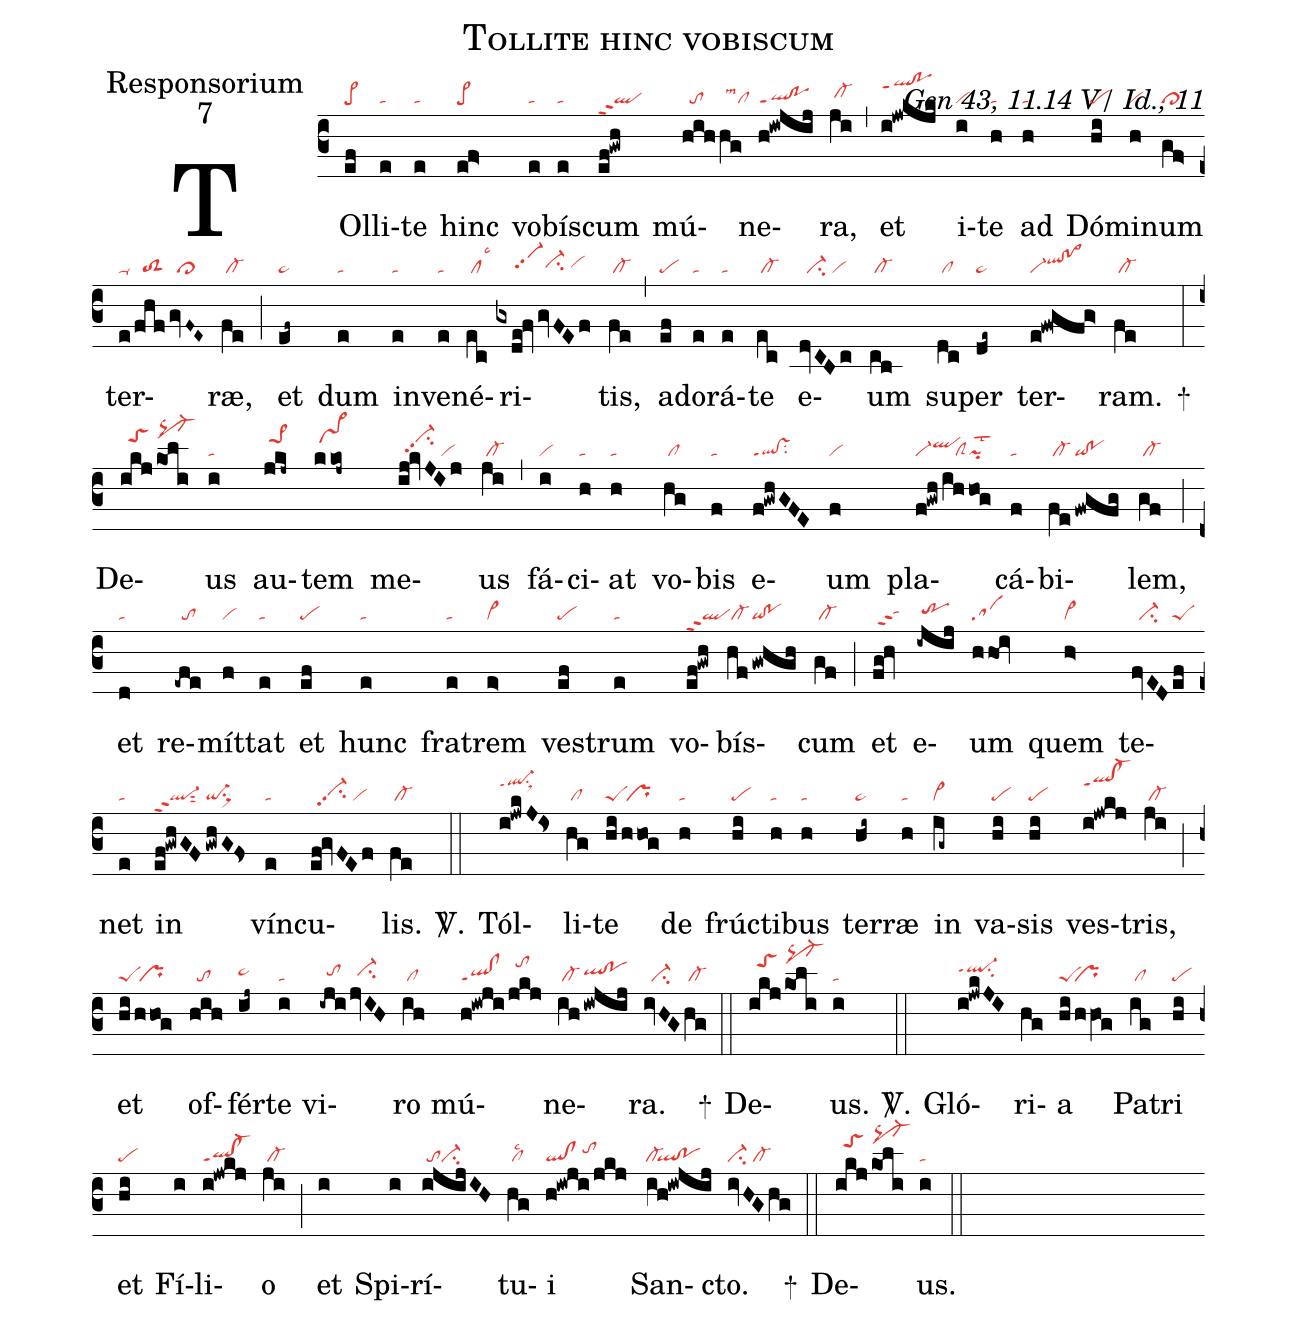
name:Tollite hinc vobiscum;
office-part:Responsorium;
mode:7;
commentary:Gen 43, 11.14 V/ Id., 11;
nabc-lines:1;
%%
(c3)
TOl(ef|pe>)li(e|ta)te(e|ta) hinc(ef>|pe>) vo(e|ta)bís(e|ta)cum(ef!gwh|qlppt2) mú(hih|//to|hg|/cllsm1)ne(h!iwjij|ql!poppt1)ra,(ji|/cl-hh) (,)
et(i!jwkjk|qlhk!pohkppt1) i(i|vi)te(h|ta) ad(h|ta) Dó(hi|pe)mi(h|vi)num(gf>|cl>) ter(e|ta-|/fhf|//toS2|/gvF~E~|//cl>)ræ,(fe|/cl-) (;)
et(ef~|pe~) dum(e|ta) in(e|ta)ve(e|ta)né(ec|/cllsc3)ri(gxde!fv|/////vi-hhpp2|/gvFEf|//vi-hhsu2/vihh)tis,(fe|/cl-) (,)
ad(ef|pe)o(e|ta)rá(e|ta)te(ec|/cl-) e(dvCBc|//vi-su2/vi)um(cb|/cl-) su(dc|/cl)per(de~|pe~) ter(e!fw!gfg>|vi-qlhi!po>hi)ram.(fe|/cl-) +(:)
De(ikj|//toShk|/ko@li|pqhl!cl-hl)us(i|ta) au(jkj~|/pe>1hk)tem(kkoj~|/pr~hk) me(ij!kvJIj|//vi-hkpp2su2/vi)us(ji|/cl-) (,)
fá(i|vi)ci(h|ta)at(h|ta) vo(hg|/cl)bis(f|ta) e(f!gwhGFE|ql!vsppt1su2)um(f|vi) pla(f!gwh|vi-qlhi|/ih|///clS|hog|pilst2)cá(f|ta)bi(fe|/cl-|!fwgfg|qi!po)lem,(gf|/cl-) (;)
et(d|ta) re(-efe|//to)mít(f|vi)tat(e|ta) et(ef|pe) hunc(e|ta) fra(e|ta)trem(e>|vi>) ves(ef|pe)trum(e|ta) vo(ef!gwh|qlppt2)bís(hf|/cl-|!gwhgh|qi!po)cum(gf|/cl-) (;)
et(fg!hv|/tahhppt2) e(-ijij|/trhh)um(hhOi|sa) quem(h>|vi>) te(fvED|//ci-|ef|peS)net(e|ta) in(ef!gwhGF|ql-ppt2sut2|/gwhG!Fs|qi-su1sux1) vín(e|ta)cu(ef!gvFEf|//vi-hhpp2su2/vi)lis.(fe|/cl-) <sp>V/</sp>.(::)
Tól(i!jwkJ!Is|ql-hkppt1su1sux1)li(hg|/cl)te(hi|peS|/hhog|/pr) de(h|ta) frúc(hi|pe)ti(h|ta)bus(h|ta) ter(hi~|pe~)ræ(h|ta) in(ig~|cl~) va(hi|pe)sis(hi|pe) ves(i!jwkj|qlhk!cl-hkppt1)tris,(ji|/cl-) (;)
et(hi|peS|/hhog|/pr) of(hih|//to)fér(ij~|pe~hh)te(i|ta) vi(-iji|//tohh|jvIH|//ci-hh)ro(ih|/cl) mú(h!iwji|ql!clppt1|/jkj|//tohk)ne(ih|/cl-|!iwjij|qlhh!pohh)ra.(ivHG|//ci-|hg|/cl-) +(::)
De(ikj|//toShk|/ko@li|pqhl!cl-hl)us.(i|ta) <sp>V/</sp>.(::)
Gló(i!jwkJI|ql-hippt1su2)ri(hg)a(hi/hhVO!g|peS``pr) Pa(ig|/cl)tri(hi|pe) et(hi|pe) Fí(i)li(i!jwkj|ql!cl-ppt1)o(ji|/cl-) (;)
et(i) Spi(i)rí(i!@jijIH|/toci-)tu(hg|/cllsc2)i(h!iwji/jkj|ql!cl/tohi) San(ih!iw!@jij|cl-``ql!po)cto.(ivHGhg|ci-/cl-) +(::)
De(ikj|//toShk|/ko@li|pqhl!cl-hl)us.(i|ta) (::)
